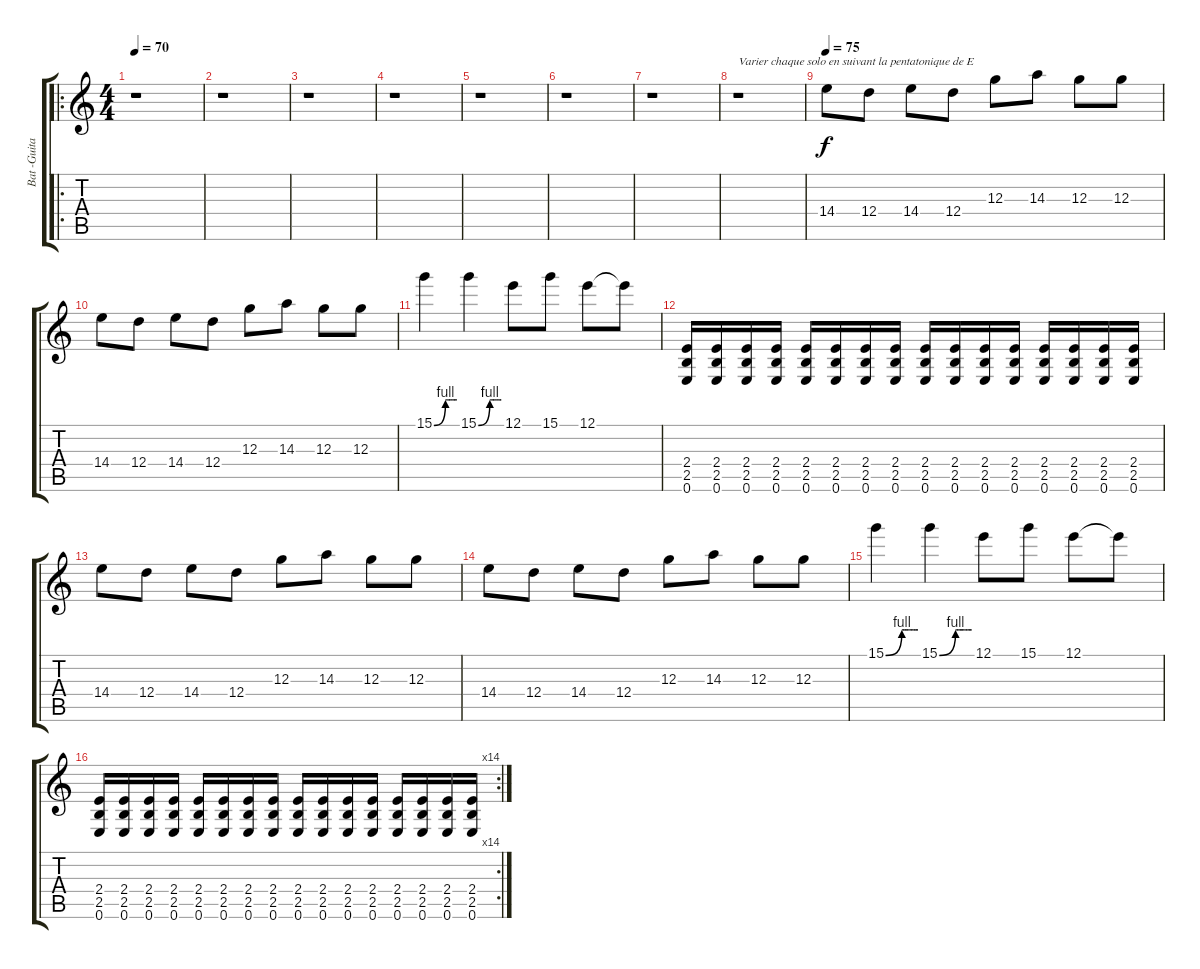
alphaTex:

\track ("Bat -Guitare solo-" "Bat -Guita") {instrument acousticguitarnylon}
\staff {score tabs}
\tuning (E4 B3 G3 D3 A2 E2) {hide}
\ro
\ts (4 4)
\tempo 70
\clef g2
\ks c
r.1{dy f instrument acousticguitarnylon} |
r.1 |
r.1 |
r.1 |
r.1 |
r.1 |
r.1 |
r.1{txt "Varier chaque solo en suivant la pentatonique de E"} |
\tempo 75
14.4.8{volume 16} 12.4.8 14.4.8 12.4.8 12.3.8 14.3.8 12.3.8 12.3.8 |
14.4.8 12.4.8 14.4.8 12.4.8 12.3.8 14.3.8 12.3.8 12.3.8 |
15.1{be (custom 0 0 30 4 32 4 35 4 38 4 42 4 44 4 47 4 49 4 52 4 55 4 60 4)}.4 15.1{be (custom 0 0 30 4 32 4 35 4 38 4 42 4 44 4 47 4 49 4 52 4 55 4 60 4)}.4 12.1.8 15.1.8 12.1.8 12.1{t}.8 |
(2.4 2.5 0.6).16 (2.4 2.5 0.6).16 (2.4 2.5 0.6).16 (2.4 2.5 0.6).16 (2.4 2.5 0.6).16 (2.4 2.5 0.6).16 (2.4 2.5 0.6).16 (2.4 2.5 0.6).16 (2.4 2.5 0.6).16 (2.4 2.5 0.6).16 (2.4 2.5 0.6).16 (2.4 2.5 0.6).16 (2.4 2.5 0.6).16 (2.4 2.5 0.6).16 (2.4 2.5 0.6).16 (2.4 2.5 0.6).16 |
14.4.8 12.4.8 14.4.8 12.4.8 12.3.8 14.3.8 12.3.8 12.3.8 |
14.4.8 12.4.8 14.4.8 12.4.8 12.3.8 14.3.8 12.3.8 12.3.8 |
15.1{be (custom 0 0 30 4 32 4 35 4 38 4 42 4 44 4 47 4 49 4 52 4 55 4 60 4)}.4 15.1{be (custom 0 0 30 4 32 4 35 4 38 4 42 4 44 4 47 4 49 4 52 4 55 4 60 4)}.4 12.1.8 15.1.8 12.1.8 12.1{t}.8 |
\rc 14
(2.4 2.5 0.6).16 (2.4 2.5 0.6).16 (2.4 2.5 0.6).16 (2.4 2.5 0.6).16 (2.4 2.5 0.6).16 (2.4 2.5 0.6).16 (2.4 2.5 0.6).16 (2.4 2.5 0.6).16 (2.4 2.5 0.6).16 (2.4 2.5 0.6).16 (2.4 2.5 0.6).16 (2.4 2.5 0.6).16 (2.4 2.5 0.6).16 (2.4 2.5 0.6).16 (2.4 2.5 0.6).16 (2.4 2.5 0.6).16
